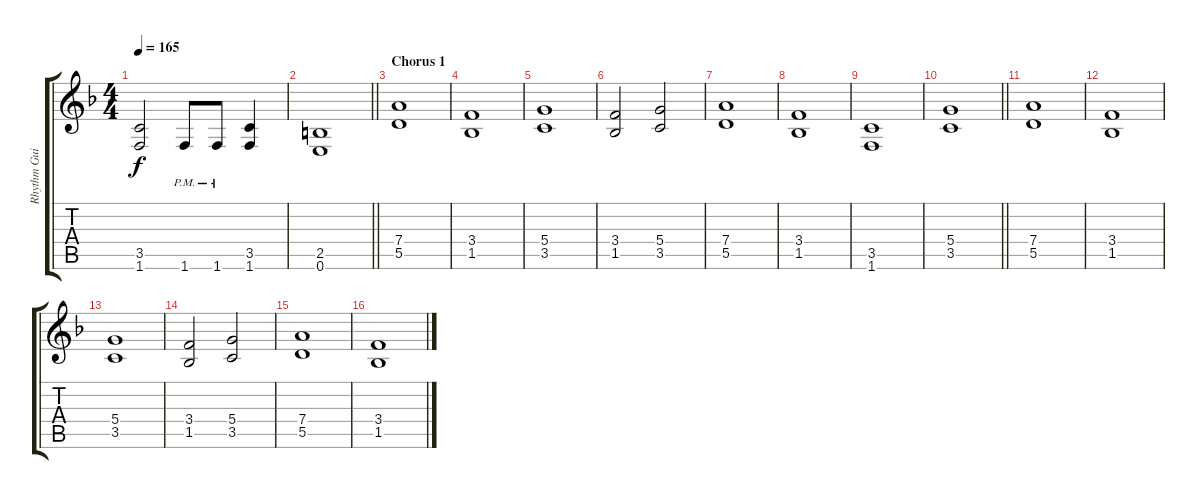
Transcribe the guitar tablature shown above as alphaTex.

\track ("Rhythm Guitar 2: Florian Ramsauer" "Rhythm Gui") {instrument distortionguitar}
\staff {score tabs}
\tuning (E4 B3 G3 D3 A2 E2) {hide}
\ts (4 4)
\tempo 165
\clef g2
\ks dminor
(3.5 1.6).2{dy f} 1.6{pm}.8 1.6{pm}.8 (3.5 1.6).4 |
\barLineRight lightlight
(2.5 0.6).1 |
\section ("" "Chorus 1")
(7.4 5.5).1 |
(3.4 1.5).1 |
(5.4 3.5).1 |
(3.4 1.5).2 (5.4 3.5).2 |
(7.4 5.5).1 |
(3.4 1.5).1 |
(3.5 1.6).1 |
\barLineRight lightlight
(5.4 3.5).1 |
(7.4 5.5).1 |
(3.4 1.5).1 |
(5.4 3.5).1 |
(3.4 1.5).2 (5.4 3.5).2 |
(7.4 5.5).1 |
(3.4 1.5).1
